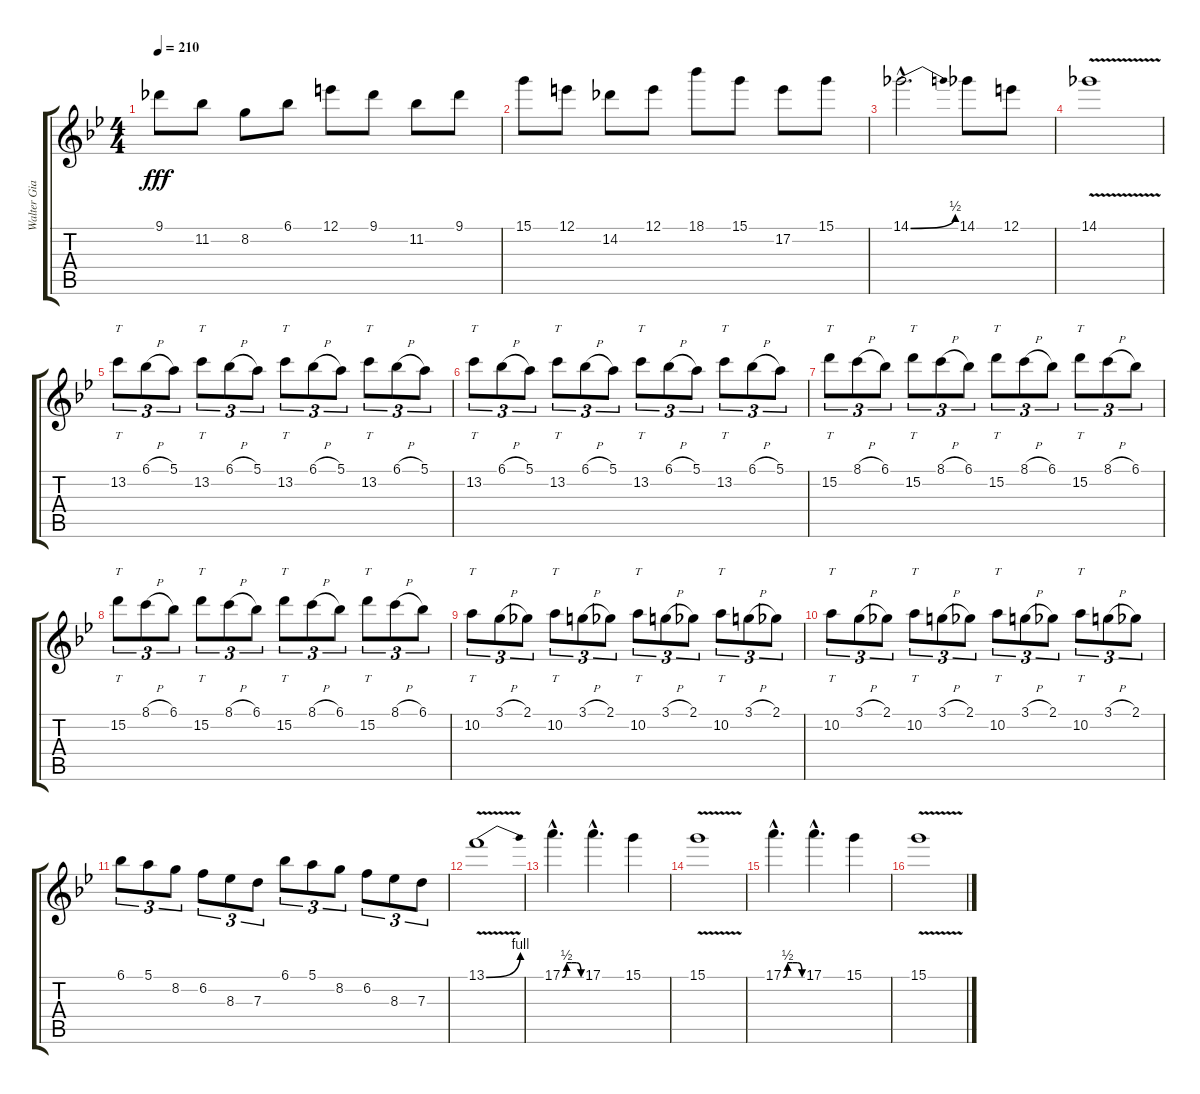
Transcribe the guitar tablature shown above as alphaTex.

\track ("Walter Giardino" "Walter Gia") {instrument overdrivenguitar}
\staff {score tabs}
\tuning (E4 B3 G3 D3 A2 E2) {hide}
\ts (4 4)
\tempo 210
\clef g2
\ks gminor
9.1.8{dy fff} 11.2.8 8.2.8 6.1.8 12.1.8 9.1.8 11.2.8 9.1.8 |
15.1.8 12.1.8 14.2.8 12.1.8 18.1.8 15.1.8 17.2.8 15.1.8 |
14.1{be (bend 0 0 60 2) hac}.2{d} 14.1.8 12.1.8 |
14.1{v}.1 |
13.2.8{tt tu (3 2)} 6.1{h}.8{tu (3 2)} 5.1.8{tu (3 2)} 13.2.8{tt tu (3 2)} 6.1{h}.8{tu (3 2)} 5.1.8{tu (3 2)} 13.2.8{tt tu (3 2)} 6.1{h}.8{tu (3 2)} 5.1.8{tu (3 2)} 13.2.8{tt tu (3 2)} 6.1{h}.8{tu (3 2)} 5.1.8{tu (3 2)} |
13.2.8{tt tu (3 2)} 6.1{h}.8{tu (3 2)} 5.1.8{tu (3 2)} 13.2.8{tt tu (3 2)} 6.1{h}.8{tu (3 2)} 5.1.8{tu (3 2)} 13.2.8{tt tu (3 2)} 6.1{h}.8{tu (3 2)} 5.1.8{tu (3 2)} 13.2.8{tt tu (3 2)} 6.1{h}.8{tu (3 2)} 5.1.8{tu (3 2)} |
15.2.8{tt tu (3 2)} 8.1{h}.8{tu (3 2)} 6.1.8{tu (3 2)} 15.2.8{tt tu (3 2)} 8.1{h}.8{tu (3 2)} 6.1.8{tu (3 2)} 15.2.8{tt tu (3 2)} 8.1{h}.8{tu (3 2)} 6.1.8{tu (3 2)} 15.2.8{tt tu (3 2)} 8.1{h}.8{tu (3 2)} 6.1.8{tu (3 2)} |
15.2.8{tt tu (3 2)} 8.1{h}.8{tu (3 2)} 6.1.8{tu (3 2)} 15.2.8{tt tu (3 2)} 8.1{h}.8{tu (3 2)} 6.1.8{tu (3 2)} 15.2.8{tt tu (3 2)} 8.1{h}.8{tu (3 2)} 6.1.8{tu (3 2)} 15.2.8{tt tu (3 2)} 8.1{h}.8{tu (3 2)} 6.1.8{tu (3 2)} |
10.2.8{tt tu (3 2)} 3.1{h}.8{tu (3 2)} 2.1.8{tu (3 2)} 10.2.8{tt tu (3 2)} 3.1{h}.8{tu (3 2)} 2.1.8{tu (3 2)} 10.2.8{tt tu (3 2)} 3.1{h}.8{tu (3 2)} 2.1.8{tu (3 2)} 10.2.8{tt tu (3 2)} 3.1{h}.8{tu (3 2)} 2.1.8{tu (3 2)} |
10.2.8{tt tu (3 2)} 3.1{h}.8{tu (3 2)} 2.1.8{tu (3 2)} 10.2.8{tt tu (3 2)} 3.1{h}.8{tu (3 2)} 2.1.8{tu (3 2)} 10.2.8{tt tu (3 2)} 3.1{h}.8{tu (3 2)} 2.1.8{tu (3 2)} 10.2.8{tt tu (3 2)} 3.1{h}.8{tu (3 2)} 2.1.8{tu (3 2)} |
6.1.8{tu (3 2)} 5.1.8{tu (3 2)} 8.2.8{tu (3 2)} 6.2.8{tu (3 2)} 8.3.8{tu (3 2)} 7.3.8{tu (3 2)} 6.1.8{tu (3 2)} 5.1.8{tu (3 2)} 8.2.8{tu (3 2)} 6.2.8{tu (3 2)} 8.3.8{tu (3 2)} 7.3.8{tu (3 2)} |
13.1{be (bend 0 0 60 4) v}.1 |
17.1{be (custom 0 0 14 2 30 2 45 2 60 0) hac}.4{d} 17.1{hac}.4{d} 15.1.4 |
15.1{v}.1 |
17.1{be (custom 0 0 14 2 30 2 45 2 60 0) hac}.4{d} 17.1{hac}.4{d} 15.1.4 |
15.1{v}.1
